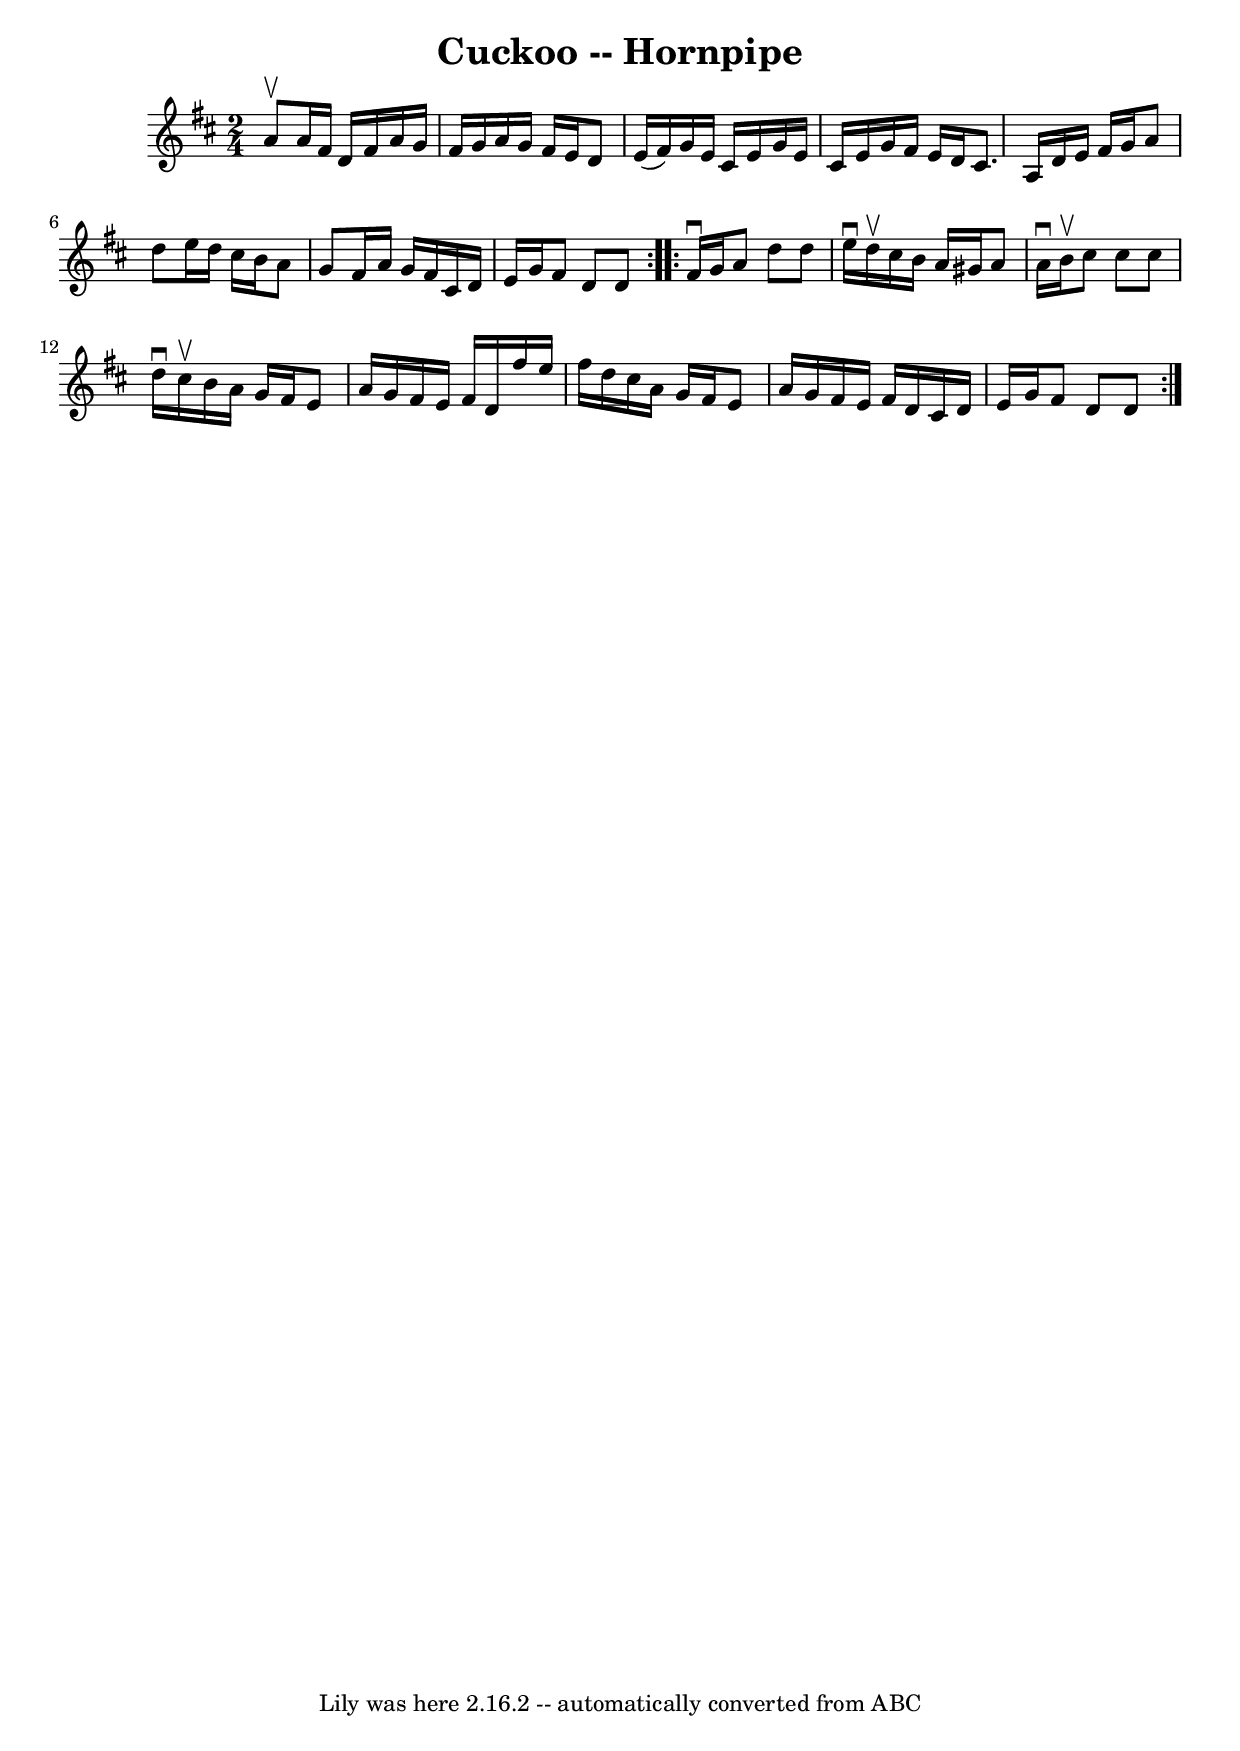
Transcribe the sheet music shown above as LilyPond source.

\version "2.16.2"
\include "Mammoth.ily"
\header {
  %% book = "Cole's 1000 Fiddle Tunes"
 crossRefNumber = "1"
 footnotes = ""
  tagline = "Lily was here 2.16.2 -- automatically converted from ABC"
  title = "Cuckoo -- Hornpipe"

}
voicedefault =  {



  \repeat volta 2 {

    \time 2/4 
    \key d \major a'8^\upbow  |
 a'16 fis'16 d'16 fis'16 a'16 g'16 fis'16 g'16   |
 a'16 g'16 fis'16 e'16 d'8 e'16 (fis'16)  |
 g'16 e'16 cis'16 e'16 g'16 e'16 cis'16 e'16   |
 g'16 fis'16 e'16 d'16 cis'8. a16   |
 d'16 e'16 fis'16 g'16 a'8 d''8   |
 e''16 d''16 cis''16 b'16 a'8 g'8  |
 fis'16 a'16 g'16 fis'16 cis'16 d'16 e'16 g'16   |
 fis'8    
 d'8 d'8  
  }     
  \repeat volta 2 { fis'16^\downbow g'16   |
 a'8 d''8 d''8 e''16^\downbow d''16^\upbow  |
 cis''16 b'16 a'16 gis'16 a'8 a'16^\downbow b'16^\upbow  |
 cis''8 cis''8 cis''8 d''16^\downbow cis''16^\upbow  |
 b'16 a'16 g'16 fis'16 e'8 a'16 g'16   |
 fis'16 e'16 fis'16 d'16 fis''16 e''16 fis''16 d''16   |
 cis''16 a'16 g'16 fis'16 e'8 a'16 g'16   |
 fis'16 e'16 fis'16 d'16 cis'16 d'16 e'16 g'16   |
 fis'8 d'8 d'8  
  }   

}

\score{
  <<

    \context Staff="default"
    {
      \voicedefault 
      
    }

  >>
  \layout {
    
  }
  \midi {
  }

}
